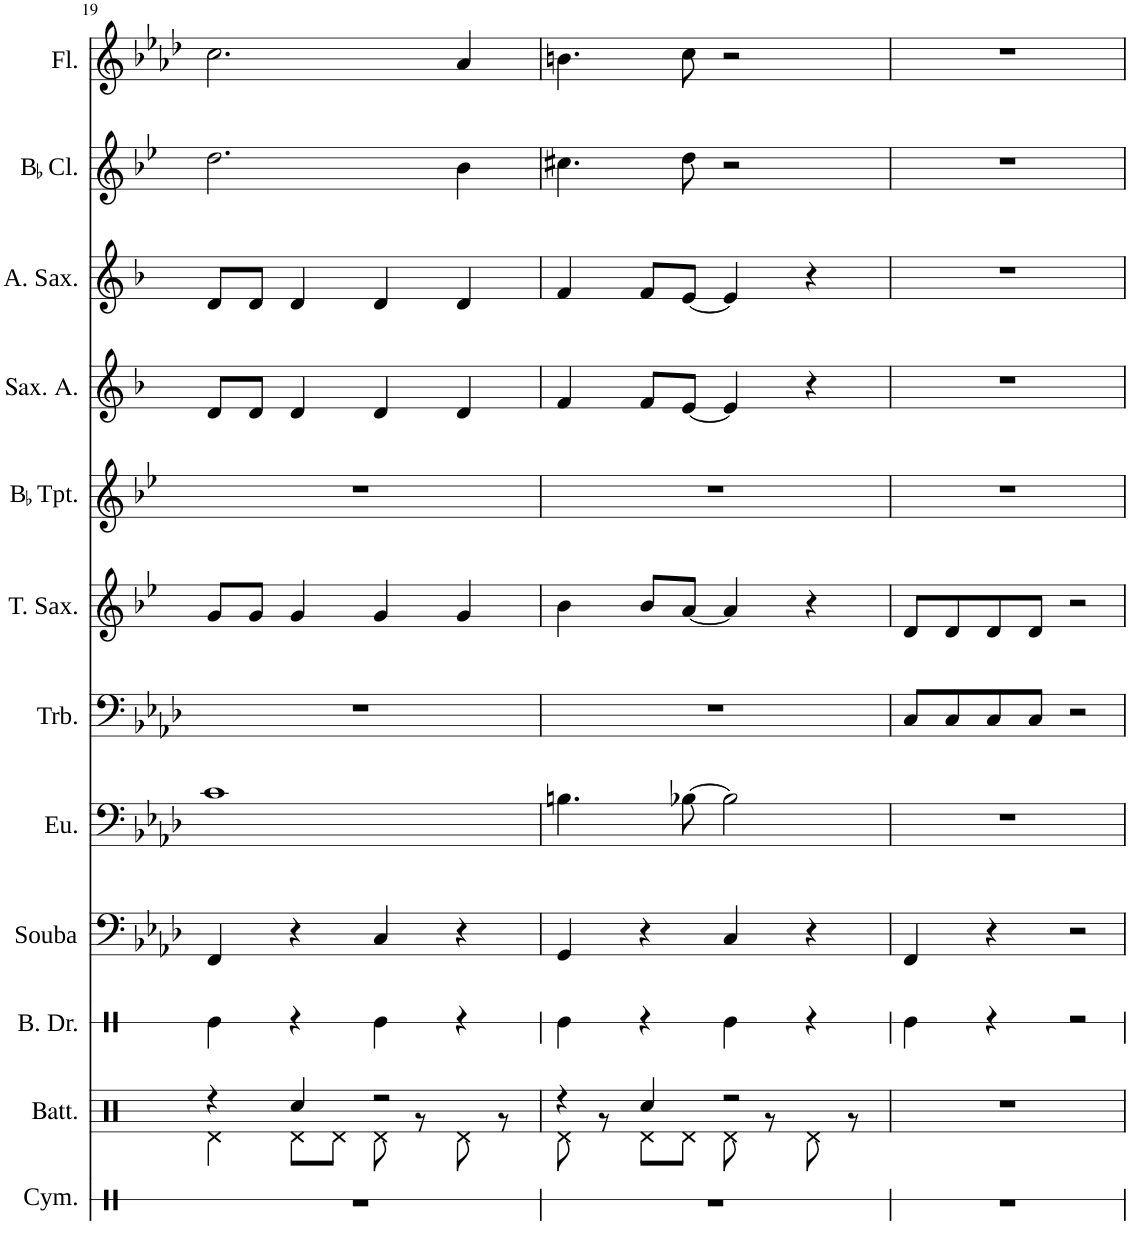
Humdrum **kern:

**kern	**kern	**kern	**kern	**kern	**kern	**kern	**kern	**kern	**kern	**kern	**kern
*part12	*part11	*part10	*part9	*part8	*part7	*part6	*part5	*part4	*part3	*part2	*part1
*staff12	*staff11	*staff10	*staff9	*staff8	*staff7	*staff6	*staff5	*staff4	*staff3	*staff2	*staff1
*I"Cymbal	*I"Batterie	*I"Bass Drum	*I"Souba	*I"Euphonium	*I"Trombone	*I"Tenor Saxophone	*I"BaccidentalFlat Trumpet	*I"Saxophone Alto	*I"Alto Saxophone	*I"BaccidentalFlat Clarinet	*I"Flute
*I'Cym.	*I'Batt.	*I'B. Dr.	*I'Souba	*I'Eu.	*I'Trb.	*I'T. Sax.	*I'BaccidentalFlat Tpt.	*I'Sax. A.	*I'A. Sax.	*I'BaccidentalFlat Cl.	*I'Fl.
!!LO:PB:g=z
*clefX	*clefX	*clefX	*clefF4	*clefF4	*clefF4	*clefG2	*clefG2	*clefG2	*clefG2	*clefG2	*clefG2
*	*	*	*	*	*	*Trd8c14	*Trd1c2	*Trd5c9	*Trd5c9	*Trd1c2	*
*k[]	*k[]	*k[]	*k[b-e-a-d-]	*k[b-e-a-d-]	*k[b-e-a-d-]	*k[b-e-]	*k[b-e-]	*k[b-]	*k[b-]	*k[b-e-]	*k[b-e-a-d-]
*M4/4	*M4/4	*M4/4	*M4/4	*M4/4	*M4/4	*M4/4	*M4/4	*M4/4	*M4/4	*M4/4	*M4/4
=19	=19	=19	=19	=19	=19	=19	=19	=19	=19	=19	=19
*	*^	*	*	*	*	*	*	*	*	*	*
1r	4r	4Rd\	4Re\	4FF/	1c	1r	8g/L	1r	8d/L	8d/L	2.dd\	2.cc\
.	.	.	.	.	.	.	8g/J	.	8d/J	8d/J	.	.
.	4Rcc/	8Rd\L	4r	4r	.	.	4g/	.	4d/	4d/	.	.
.	.	8Rd\J	.	.	.	.	.	.	.	.	.	.
.	2r	8Rd\	4Re\	4C/	.	.	4g/	.	4d/	4d/	.	.
.	.	8r	.	.	.	.	.	.	.	.	.	.
.	.	8Rd\	4r	4r	.	.	4g/	.	4d/	4d/	4b-\	4a-/
.	.	8r	.	.	.	.	.	.	.	.	.	.
=20	=20	=20	=20	=20	=20	=20	=20	=20	=20	=20	=20	=20
1r	4r	8Rd\	4Re\	4GG/	4.Bn\	1r	4b-\	1r	4f/	4f/	4.cc#X\	4.bn\
.	.	8r	.	.	.	.	.	.	.	.	.	.
.	4Rcc/	8Rd\L	4r	4r	.	.	8b-/L	.	8f/L	8f/L	.	.
.	.	8Rd\J	.	.	[8B-X\	.	[8a/J	.	[8e/J	[8e/J	8dd\	8cc\
.	2r	8Rd\	4Re\	4C/	2B-\]	.	4a/]	.	4e/]	4e/]	2r	2r
.	.	8r	.	.	.	.	.	.	.	.	.	.
.	.	8Rd\	4r	4r	.	.	4r	.	4r	4r	.	.
.	.	8r	.	.	.	.	.	.	.	.	.	.
*	*v	*v	*	*	*	*	*	*	*	*	*	*
=21	=21	=21	=21	=21	=21	=21	=21	=21	=21	=21	=21
1r	1r	4Re\	4FF/	1r	8C/L	8d/L	1r	1r	1r	1r	1r
.	.	.	.	.	8C/	8d/	.	.	.	.	.
.	.	4r	4r	.	8C/	8d/	.	.	.	.	.
.	.	.	.	.	8C/J	8d/J	.	.	.	.	.
.	.	2r	2r	.	2r	2r	.	.	.	.	.
=	=	=	=	=	=	=	=	=	=	=	=
*-	*-	*-	*-	*-	*-	*-	*-	*-	*-	*-	*-
